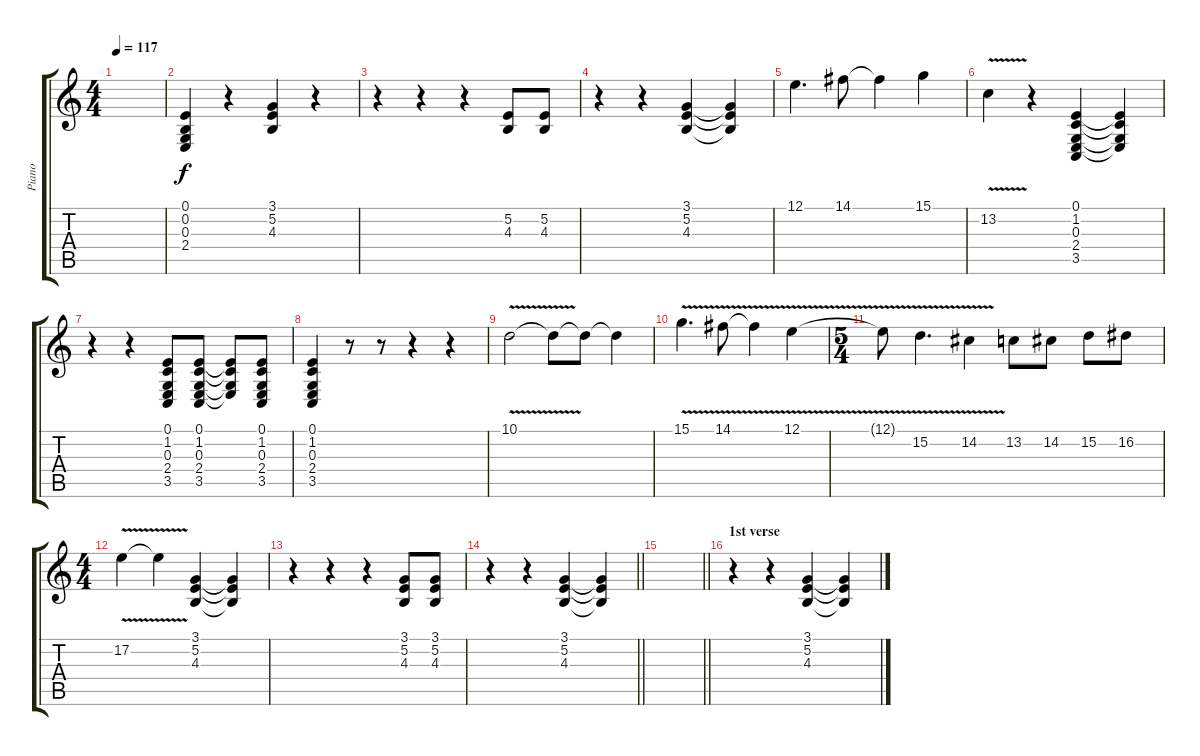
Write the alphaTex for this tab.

\track ("Piano" "Piano") {instrument electricgrandpiano}
\staff {score tabs}
\tuning (E4 B3 G3 D3 A2 E2) {hide}
\ts (4 4)
\tempo 117
\clef g2
\ks c
|
(0.1 0.2 0.3 2.4).4 r.4 (3.1 5.2 4.3).4 r.4 |
r.4 r.4 r.4 (5.2 4.3).8 (5.2 4.3).8 |
r.4 r.4 (3.1 5.2 4.3).4 (3.1{t} 5.2{t} 4.3{t}).4 |
12.1.4{d volume 10 instrument violin} 14.1.8 14.1{t}.4 15.1.4 |
13.2{v}.4 r.4 (0.1 1.2 0.3 2.4 3.5).4{volume 8 instrument electricgrandpiano} (0.1{t} 1.2{t} 0.3{t} 2.4{t}).4 |
r.4 r.4 (0.1 1.2 0.3 2.4 3.5).8 (0.1 1.2 0.3 2.4 3.5).8 (0.1{t} 1.2{t} 0.3{t} 2.4{t}).8 (0.1 1.2 0.3 2.4 3.5).8 |
(0.1 1.2 0.3 2.4 3.5).4 r.8 r.8 r.4 r.4 |
10.1{v}.2{volume 11 instrument violin} 10.1{t}.8 10.1{t}.8 10.1{t}.4 |
15.1{v}.4{d} 14.1{v}.8 14.1{t}.4 12.1{v}.4 |
\ts (5 4)
12.1{t}.8 15.2{v}.4{d} 14.2{v}.4 13.2.8 14.2.8 15.2.8 16.2.8 |
\ts (4 4)
17.2{v}.4 17.2{t}.4 (3.1 5.2 4.3).4{volume 8 instrument electricgrandpiano} (3.1{t} 5.2{t} 4.3{t}).4 |
r.4 r.4 r.4 (3.1 5.2 4.3).8 (3.1 5.2 4.3).8 |
\barLineRight lightlight
r.4 r.4 (3.1 5.2 4.3).4 (3.1{t} 5.2{t} 4.3{t}).4 |
\barLineRight lightlight
|
\section ("" "1st verse")
r.4 r.4 (3.1 5.2 4.3).4 (3.1{t} 5.2{t} 4.3{t}).4
